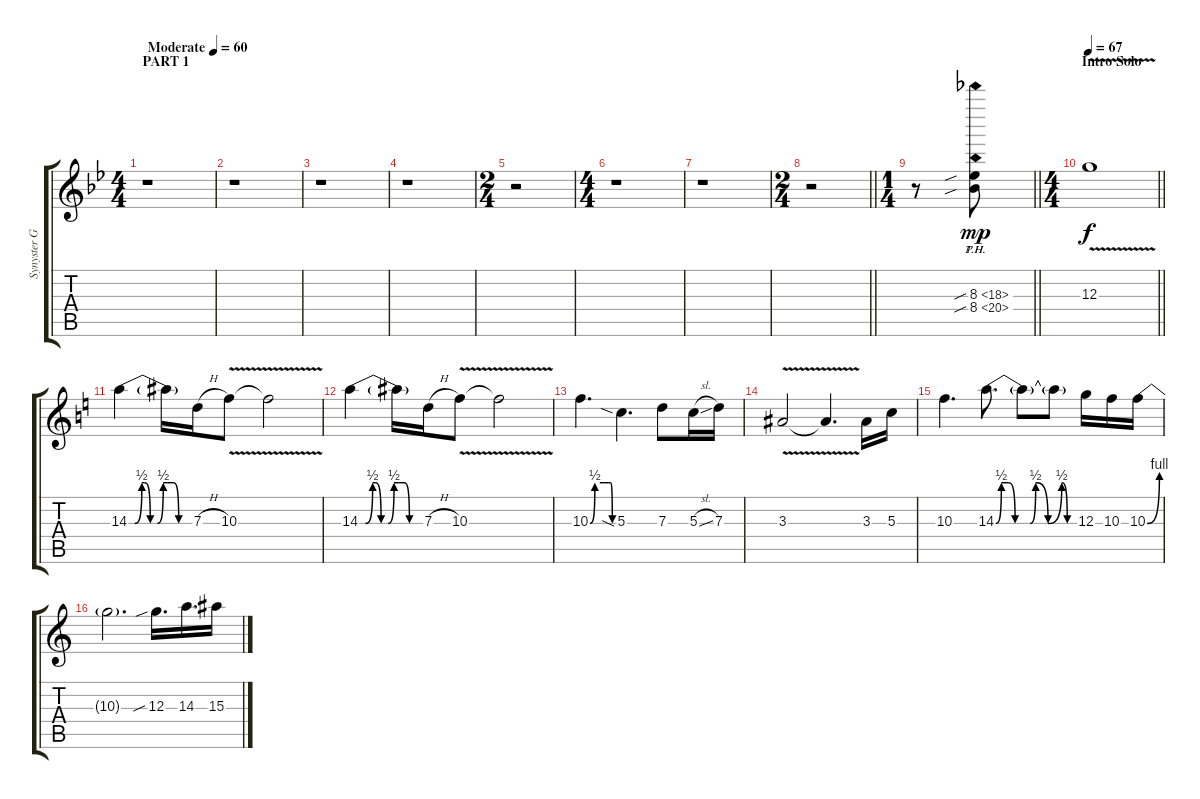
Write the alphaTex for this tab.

\track ("Synyster Gates" "Synyster G") {instrument distortionguitar}
\staff {score tabs}
\tuning (E4 B3 G3 D3 A2 D2) {hide}
\ts (4 4)
\section ("" "PART 1")
\tempo (60 "Moderate")
\clef g2
\ks bb
r.1{dy mp instrument distortionguitar} |
r.1 |
r.1 |
r.1 |
\ts (2 4)
r.2 |
\ts (4 4)
r.1 |
r.1 |
\ts (2 4)
\barLineRight lightlight
r.2 |
\ts (1 4)
\barLineRight lightlight
r.8 (8.3{th 10 sib} 8.4{ph 12 sib}).8 |
\ts (4 4)
\section ("" "Intro Solo")
\tempo 67
\barLineRight lightlight
12.3{v}.1{dy f} |
\ks c
14.3{be (custom 0 0 9 0 20 2 24 2 33 0 44 0 53 2 60 2)}.4 14.3{be (custom 0 2 15 2 30 0 60 0) t}.16 7.3{h}.16 10.3{v}.8 10.3{t}.2 |
14.3{be (custom 0 0 9 0 20 2 24 2 33 0 44 0 53 2 60 2)}.4 14.3{be (custom 0 2 15 2 30 0 60 0) t}.16 7.3{h}.16 10.3{v}.8 10.3{t}.2 |
10.3{be (custom 0 0 12 2 34 2 48 2 52 2 57 0 60 0)}.4{d} 5.3{sia}.4{d} 7.3.8 5.3{sl}.16 7.3.16 |
3.3{v}.2 3.3{t}.4{d} 3.3.16 5.3.16 |
10.3.4{d} 14.3{be (custom 0 0 4 2 9 2 14 0 16 0 21 0 25 0 29 2 38 0 48 2 52 0 57 0 60 0)}.8{d} 14.3{t}.8 14.3{t}.8 12.3.16 10.3.16 10.3{be (bend 0 0 60 4)}.16 |
10.3{t}.2{d} 12.3{sib}.16{d} 14.3.16{d} 15.3.16
